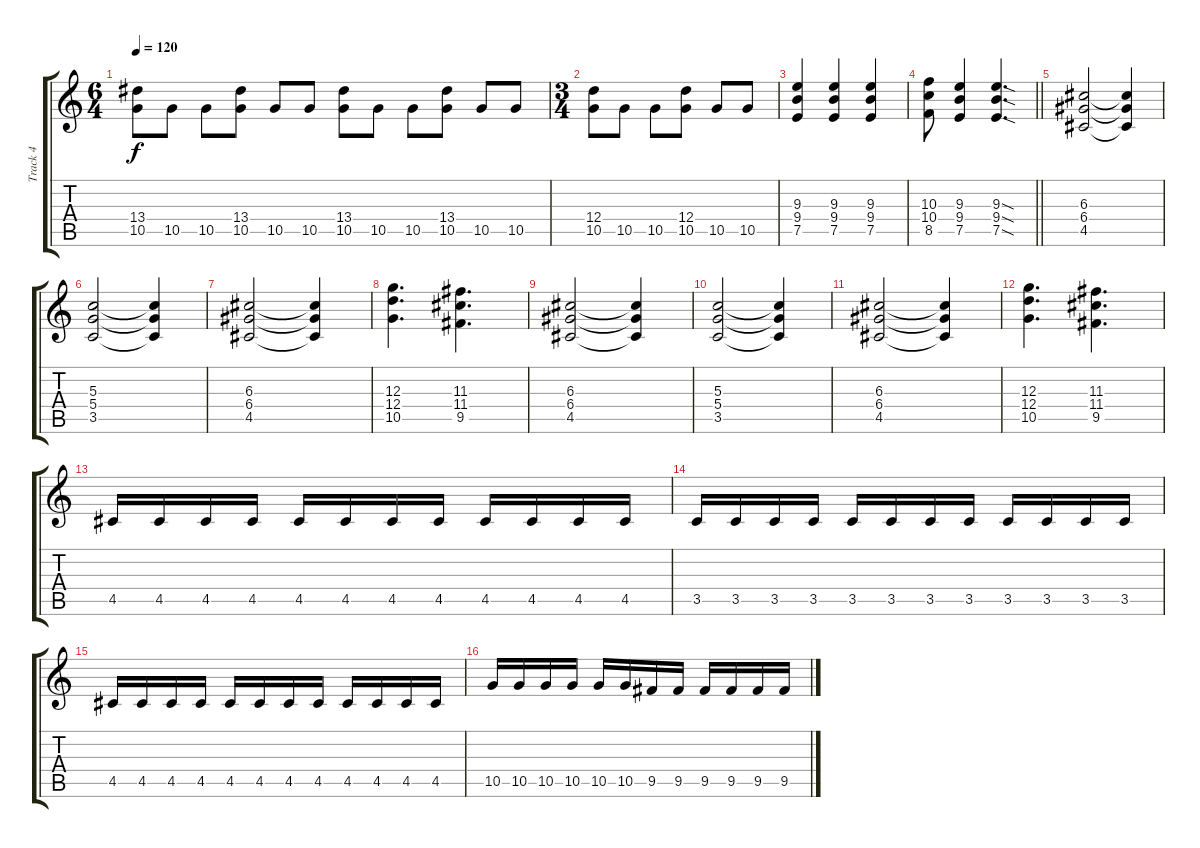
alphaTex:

\track ("Track 4" "Track 4") {instrument overdrivenguitar}
\staff {score tabs}
\tuning (E4 B3 G3 D3 A2 E2) {hide}
\ts (6 4)
\tempo 120
\clef g2
\ks c
(13.4 10.5).8{dy f} 10.5.8 10.5.8 (13.4 10.5).8 10.5.8 10.5.8 (13.4 10.5).8 10.5.8 10.5.8 (13.4 10.5).8 10.5.8 10.5.8 |
\ts (3 4)
(12.4 10.5).8 10.5.8 10.5.8 (12.4 10.5).8 10.5.8 10.5.8 |
(9.3 9.4 7.5).4 (9.3 9.4 7.5).4 (9.3 9.4 7.5).4 |
\barLineRight lightlight
(10.3 10.4 8.5).8 (9.3 9.4 7.5).4 (9.3{sod} 9.4{sod} 7.5{sod}).4{d} |
(6.3 6.4 4.5).2 (6.3{t} 6.4{t} 4.5{t}).4 |
(5.3 5.4 3.5).2 (5.3{t} 5.4{t} 3.5{t}).4 |
(6.3 6.4 4.5).2 (6.3{t} 6.4{t} 4.5{t}).4 |
(12.3 12.4 10.5).4{d} (11.3 11.4 9.5).4{d} |
(6.3 6.4 4.5).2 (6.3{t} 6.4{t} 4.5{t}).4 |
(5.3 5.4 3.5).2 (5.3{t} 5.4{t} 3.5{t}).4 |
(6.3 6.4 4.5).2 (6.3{t} 6.4{t} 4.5{t}).4 |
(12.3 12.4 10.5).4{d} (11.3 11.4 9.5).4{d} |
4.5.16 4.5.16 4.5.16 4.5.16 4.5.16 4.5.16 4.5.16 4.5.16 4.5.16 4.5.16 4.5.16 4.5.16 |
3.5.16 3.5.16 3.5.16 3.5.16 3.5.16 3.5.16 3.5.16 3.5.16 3.5.16 3.5.16 3.5.16 3.5.16 |
4.5.16 4.5.16 4.5.16 4.5.16 4.5.16 4.5.16 4.5.16 4.5.16 4.5.16 4.5.16 4.5.16 4.5.16 |
10.5.16 10.5.16 10.5.16 10.5.16 10.5.16 10.5.16 9.5.16 9.5.16 9.5.16 9.5.16 9.5.16 9.5.16
